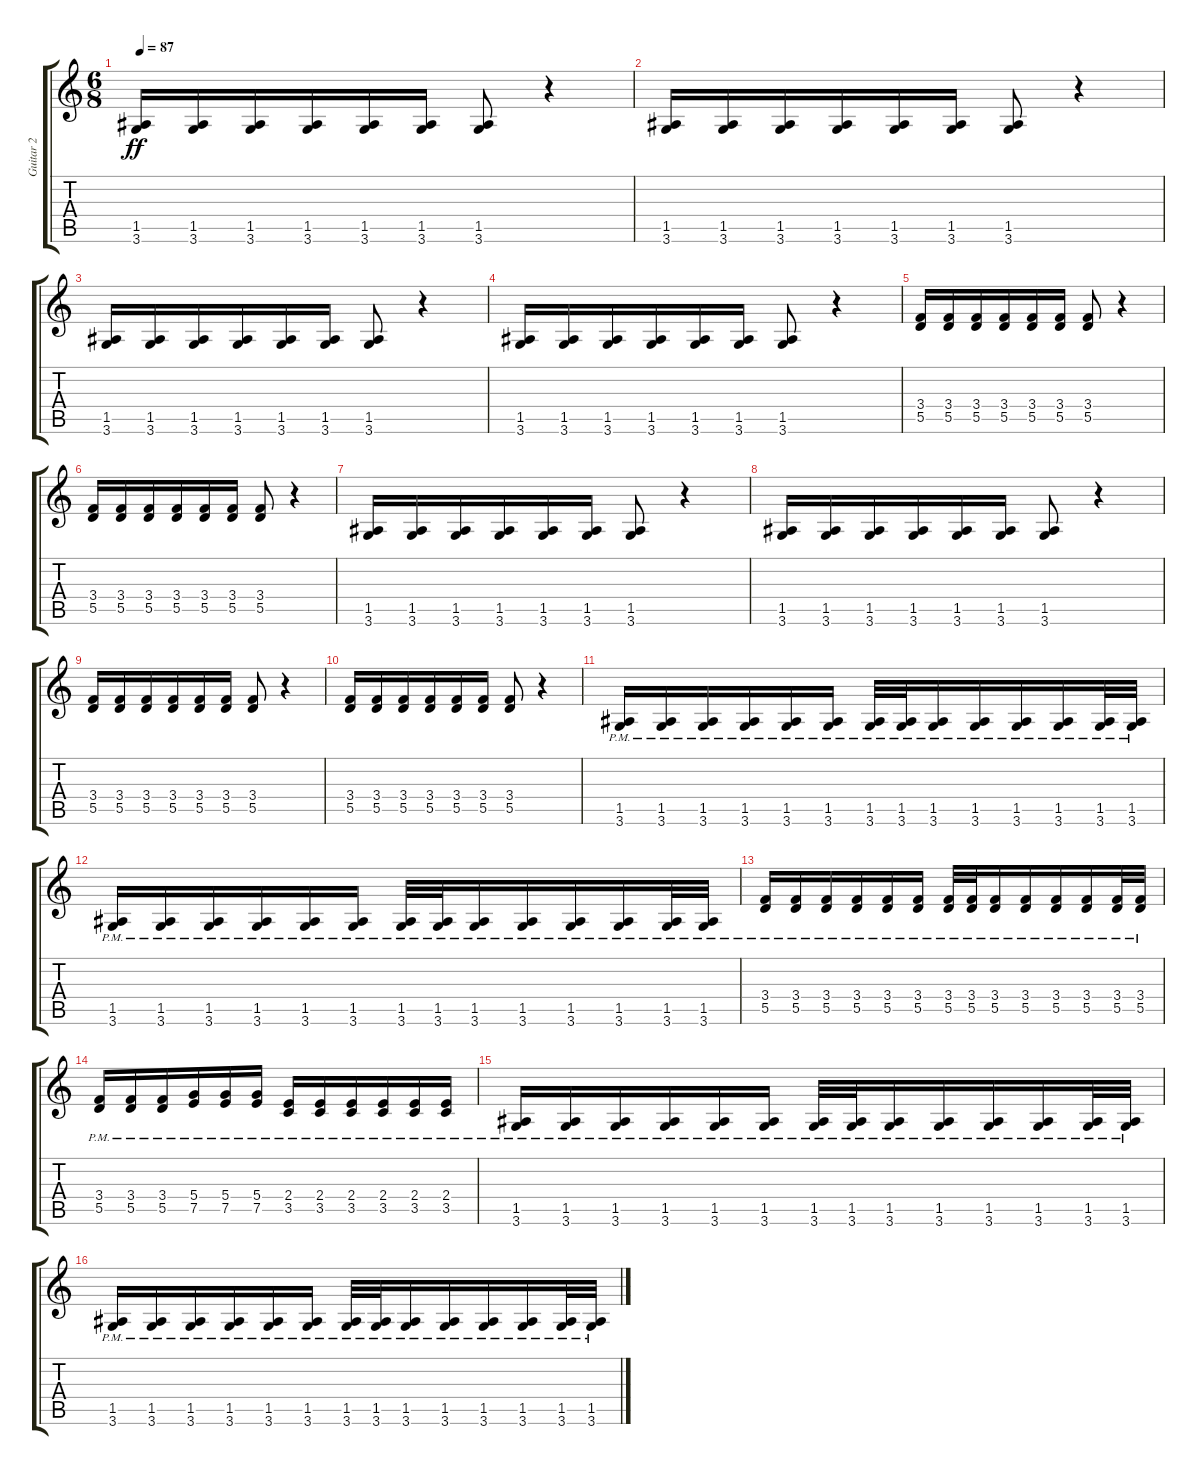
\track ("Guitar 2" "Guitar 2") {instrument distortionguitar}
\staff {score tabs}
\tuning (E4 B3 G3 D3 A2 E2) {hide}
\ts (6 8)
\tempo 87
\clef g2
\ks c
(1.5 3.6).16{dy ff} (1.5 3.6).16 (1.5 3.6).16 (1.5 3.6).16 (1.5 3.6).16 (1.5 3.6).16 (1.5 3.6).8 r.4 |
(1.5 3.6).16 (1.5 3.6).16 (1.5 3.6).16 (1.5 3.6).16 (1.5 3.6).16 (1.5 3.6).16 (1.5 3.6).8 r.4 |
(1.5 3.6).16 (1.5 3.6).16 (1.5 3.6).16 (1.5 3.6).16 (1.5 3.6).16 (1.5 3.6).16 (1.5 3.6).8 r.4 |
(1.5 3.6).16 (1.5 3.6).16 (1.5 3.6).16 (1.5 3.6).16 (1.5 3.6).16 (1.5 3.6).16 (1.5 3.6).8 r.4 |
(3.4 5.5).16 (3.4 5.5).16 (3.4 5.5).16 (3.4 5.5).16 (3.4 5.5).16 (3.4 5.5).16 (3.4 5.5).8 r.4 |
(3.4 5.5).16 (3.4 5.5).16 (3.4 5.5).16 (3.4 5.5).16 (3.4 5.5).16 (3.4 5.5).16 (3.4 5.5).8 r.4 |
(1.5 3.6).16 (1.5 3.6).16 (1.5 3.6).16 (1.5 3.6).16 (1.5 3.6).16 (1.5 3.6).16 (1.5 3.6).8 r.4 |
(1.5 3.6).16 (1.5 3.6).16 (1.5 3.6).16 (1.5 3.6).16 (1.5 3.6).16 (1.5 3.6).16 (1.5 3.6).8 r.4 |
(3.4 5.5).16 (3.4 5.5).16 (3.4 5.5).16 (3.4 5.5).16 (3.4 5.5).16 (3.4 5.5).16 (3.4 5.5).8 r.4 |
(3.4 5.5).16 (3.4 5.5).16 (3.4 5.5).16 (3.4 5.5).16 (3.4 5.5).16 (3.4 5.5).16 (3.4 5.5).8 r.4 |
(1.5{pm} 3.6).16 (1.5{pm} 3.6).16 (1.5{pm} 3.6).16 (1.5{pm} 3.6).16 (1.5{pm} 3.6).16 (1.5{pm} 3.6).16 (1.5{pm} 3.6).32 (1.5{pm} 3.6).32 (1.5{pm} 3.6).16 (1.5{pm} 3.6).16 (1.5{pm} 3.6).16 (1.5{pm} 3.6).16 (1.5{pm} 3.6).32 (1.5{pm} 3.6).32 |
(1.5{pm} 3.6).16 (1.5{pm} 3.6).16 (1.5{pm} 3.6).16 (1.5{pm} 3.6).16 (1.5{pm} 3.6).16 (1.5{pm} 3.6).16 (1.5{pm} 3.6).32 (1.5{pm} 3.6).32 (1.5{pm} 3.6).16 (1.5{pm} 3.6).16 (1.5{pm} 3.6).16 (1.5{pm} 3.6).16 (1.5{pm} 3.6).32 (1.5{pm} 3.6).32 |
(3.4{pm} 5.5).16 (3.4{pm} 5.5).16 (3.4{pm} 5.5).16 (3.4{pm} 5.5).16 (3.4{pm} 5.5).16 (3.4{pm} 5.5).16 (3.4{pm} 5.5).32 (3.4{pm} 5.5).32 (3.4{pm} 5.5).16 (3.4{pm} 5.5).16 (3.4{pm} 5.5).16 (3.4{pm} 5.5).16 (3.4{pm} 5.5).32 (3.4{pm} 5.5).32 |
(3.4{pm} 5.5).16 (3.4{pm} 5.5).16 (3.4{pm} 5.5).16 (5.4{pm} 7.5).16 (5.4{pm} 7.5).16 (5.4{pm} 7.5).16 (2.4{pm} 3.5).16 (2.4{pm} 3.5).16 (2.4{pm} 3.5).16 (2.4{pm} 3.5).16 (2.4{pm} 3.5).16 (2.4{pm} 3.5).16 |
(1.5{pm} 3.6).16 (1.5{pm} 3.6).16 (1.5{pm} 3.6).16 (1.5{pm} 3.6).16 (1.5{pm} 3.6).16 (1.5{pm} 3.6).16 (1.5{pm} 3.6).32 (1.5{pm} 3.6).32 (1.5{pm} 3.6).16 (1.5{pm} 3.6).16 (1.5{pm} 3.6).16 (1.5{pm} 3.6).16 (1.5{pm} 3.6).32 (1.5{pm} 3.6).32 |
(1.5{pm} 3.6).16 (1.5{pm} 3.6).16 (1.5{pm} 3.6).16 (1.5{pm} 3.6).16 (1.5{pm} 3.6).16 (1.5{pm} 3.6).16 (1.5{pm} 3.6).32 (1.5{pm} 3.6).32 (1.5{pm} 3.6).16 (1.5{pm} 3.6).16 (1.5{pm} 3.6).16 (1.5{pm} 3.6).16 (1.5{pm} 3.6).32 (1.5{pm} 3.6).32
